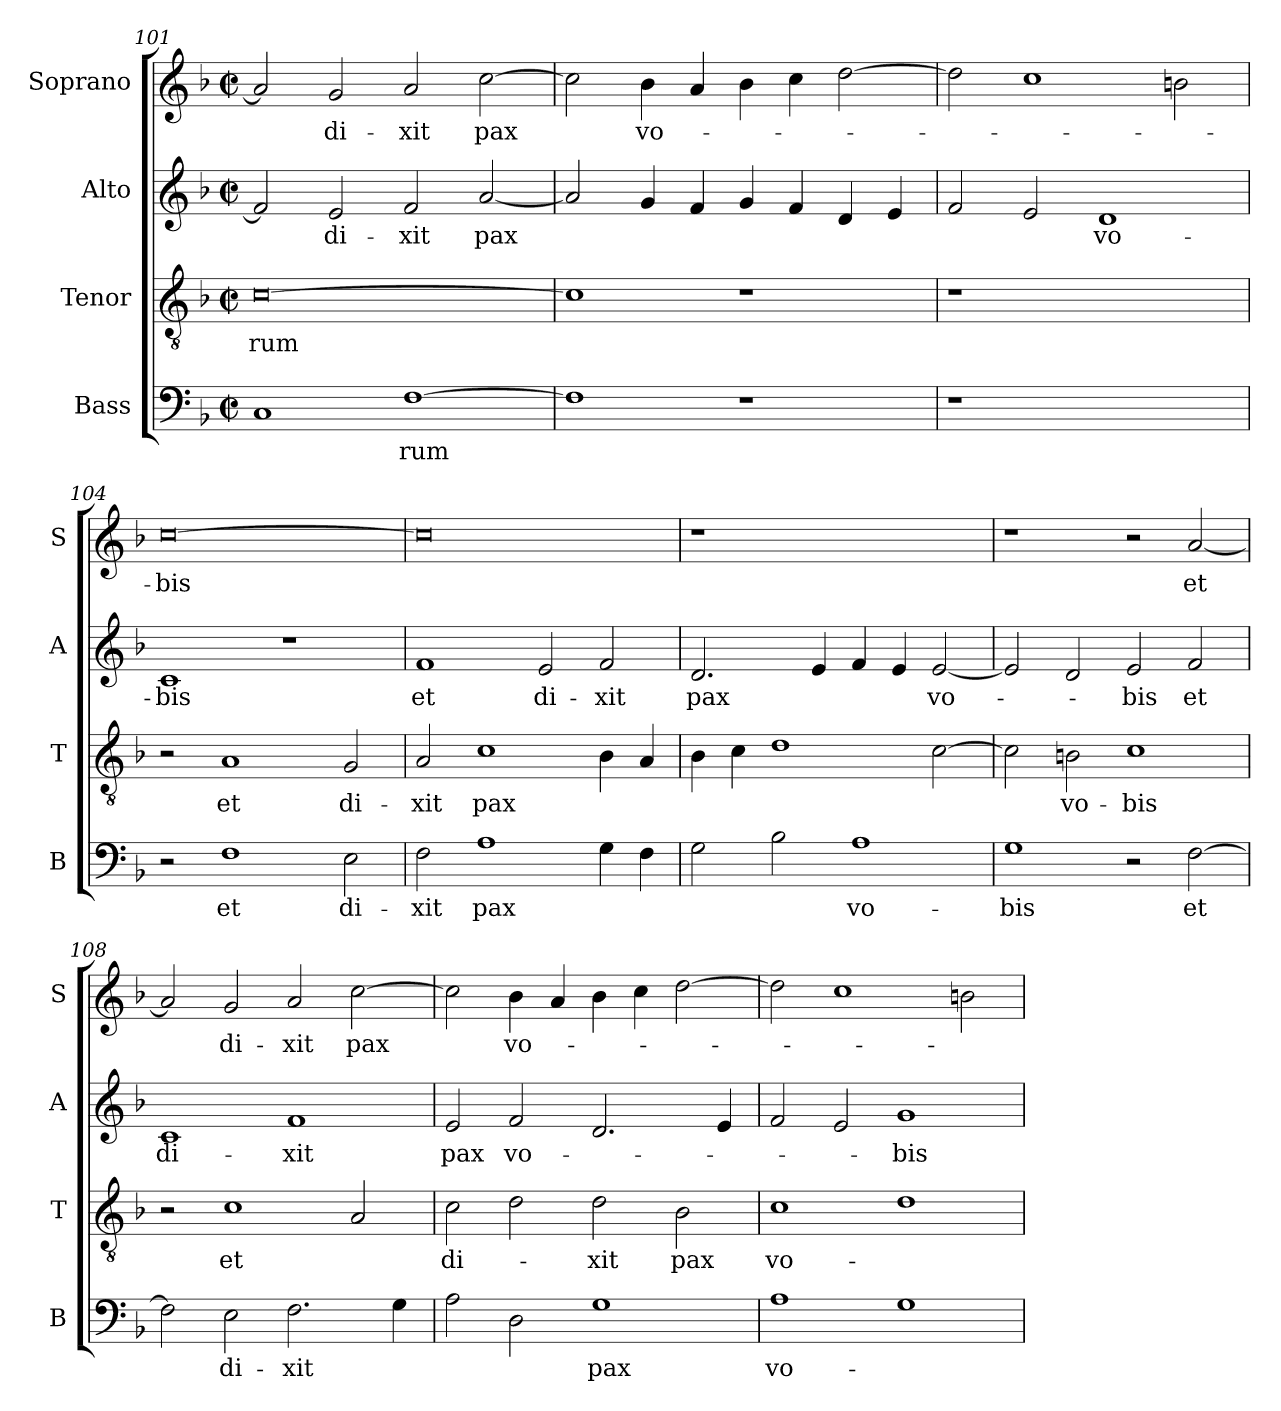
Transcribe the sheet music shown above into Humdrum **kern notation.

**kern	**text	**kern	**text	**kern	**text	**kern	**text
*part4	*part4	*part3	*part3	*part2	*part2	*part1	*part1
*staff4	*staff4	*staff3	*staff3	*staff2	*staff2	*staff1	*staff1
*I"Bass	*	*I"Tenor	*	*I"Alto	*	*I"Soprano	*
*I'B	*	*I'T	*	*I'A	*	*I'S	*
!!LO:LB:g=z
*clefF4	*	*clefGv2	*	*clefG2	*	*clefG2	*
*k[b-]	*	*k[b-]	*	*k[b-]	*	*k[b-]	*
*F:	*	*F:	*	*F:	*	*F:	*
*M2/2	*	*M2/2	*	*M2/2	*	*M2/2	*
*met(c|)	*	*met(c|)	*	*met(c|)	*	*met(c|)	*
=101	=101	=101	=101	=101	=101	=101	=101
!	!	!	!LO:LY:b	!	!	!	!
1C	.	[0c	-rum	2f/]	.	2a/]	.
!	!	!	!	!	!LO:LY:b	!	!LO:LY:b
.	.	.	.	2e/	di-	2g/	di-
!	!LO:LY:b	!	!	!	!LO:LY:b	!	!LO:LY:b
[1F	-rum	.	.	2f/	-xit	2a/	-xit
!	!	!	!	!	!LO:LY:b	!	!LO:LY:b
.	.	.	.	[2a/	pax	[2cc\	pax
=102	=102	=102	=102	=102	=102	=102	=102
1F]	.	1c]	.	2a/]	.	2cc\]	.
!	!	!	!	!	!	!	!LO:LY:b
.	.	.	.	4g/	.	4b-\	vo-
.	.	.	.	4f/	.	4a/	.
1r	.	1r	.	4g/	.	4b-\	.
.	.	.	.	4f/	.	4cc\	.
.	.	.	.	4d/	.	[2dd\	.
.	.	.	.	4e/	.	.	.
=103	=103	=103	=103	=103	=103	=103	=103
1r	.	1r	.	2f/	.	2dd\]	.
.	.	.	.	2e/	.	1cc	.
!	!	!	!	!	!LO:LY:b	!	!
1ryy	.	1ryy	.	1d	vo-	.	.
.	.	.	.	.	.	2bn\	.
=104	=104	=104	=104	=104	=104	=104	=104
!	!	!	!	!	!LO:LY:b	!	!LO:LY:b
2r	.	2r	.	1c	-bis	[0cc	-bis
!	!LO:LY:b	!	!LO:LY:b	!	!	!	!
1F	et	1A	et	.	.	.	.
.	.	.	.	1r	.	.	.
!	!LO:LY:b	!	!LO:LY:b	!	!	!	!
2E\	di-	2G/	di-	.	.	.	.
=105	=105	=105	=105	=105	=105	=105	=105
!	!LO:LY:b	!	!LO:LY:b	!	!LO:LY:b	!	!
2F\	-xit	2A/	-xit	1f	et	0cc]	.
!	!LO:LY:b	!	!LO:LY:b	!	!	!	!
1A	pax	1c	pax	.	.	.	.
!	!	!	!	!	!LO:LY:b	!	!
.	.	.	.	2e/	di-	.	.
!	!	!	!	!	!LO:LY:b	!	!
4G\	.	4B-\	.	2f/	-xit	.	.
4F\	.	4A/	.	.	.	.	.
!!LO:PB:g=z
=106	=106	=106	=106	=106	=106	=106	=106
!	!	!	!	!	!LO:LY:b	!	!
2G\	.	4B-\	.	2.d/	pax	1r	.
.	.	4c\	.	.	.	.	.
2B-\	.	1d	.	.	.	.	.
.	.	.	.	4e/	.	.	.
!	!LO:LY:b	!	!	!	!	!	!
1A	vo-	.	.	4f/	.	1ryy	.
.	.	.	.	4e/	.	.	.
!	!	!	!	!	!LO:LY:b	!	!
.	.	[2c\	.	[2e/	vo-	.	.
=107	=107	=107	=107	=107	=107	=107	=107
!	!LO:LY:b	!	!	!	!	!	!
1G	-bis	2c\]	.	2e/]	.	1r	.
!	!	!	!LO:LY:b	!	!	!	!
.	.	2Bn\	vo-	2d/	.	.	.
!	!	!	!LO:LY:b	!	!LO:LY:b	!	!
2r	.	1c	-bis	2e/	-bis	2r	.
!	!LO:LY:b	!	!	!	!LO:LY:b	!	!LO:LY:b
[2F\	et	.	.	2f/	et	[2a/	et
=108	=108	=108	=108	=108	=108	=108	=108
!	!	!	!	!	!LO:LY:b	!	!
2F\]	.	2r	.	1c	di-	2a/]	.
!	!LO:LY:b	!	!LO:LY:b	!	!	!	!LO:LY:b
2E\	di-	1c	et	.	.	2g/	di-
!	!LO:LY:b	!	!	!	!LO:LY:b	!	!LO:LY:b
2.F\	-xit	.	.	1f	-xit	2a/	-xit
!	!	!	!	!	!	!	!LO:LY:b
.	.	2A/	.	.	.	[2cc\	pax
4G\	.	.	.	.	.	.	.
=109	=109	=109	=109	=109	=109	=109	=109
!	!	!	!LO:LY:b	!	!LO:LY:b	!	!
2A\	.	2c\	di-	2e/	pax	2cc\]	.
!	!	!	!	!	!LO:LY:b	!	!LO:LY:b
2D\	.	2d\	.	2f/	vo-	4b-\	vo-
.	.	.	.	.	.	4a/	.
!	!LO:LY:b	!	!LO:LY:b	!	!	!	!
1G	pax	2d\	-xit	2.d/	.	4b-\	.
.	.	.	.	.	.	4cc\	.
!	!	!	!LO:LY:b	!	!	!	!
.	.	2B-\	pax	.	.	[2dd\	.
.	.	.	.	4e/	.	.	.
=110	=110	=110	=110	=110	=110	=110	=110
!	!LO:LY:b	!	!LO:LY:b	!	!	!	!
1A	vo-	1c	vo-	2f/	.	2dd\]	.
.	.	.	.	2e/	.	1cc	.
!	!	!	!	!	!LO:LY:b	!	!
1G	.	1d	.	1g	-bis	.	.
.	.	.	.	.	.	2bn\	.
=	=	=	=	=	=	=	=
*-	*-	*-	*-	*-	*-	*-	*-
